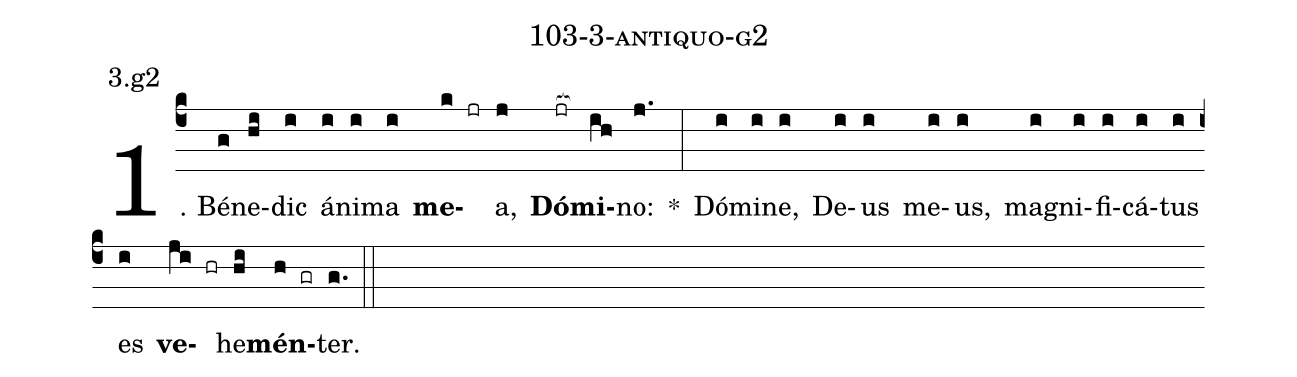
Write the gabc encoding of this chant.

name: 103-3-antiquo-g2;
annotation: 3.g2;
%%
(c4)1. Bé(g)ne(hi)dic(i) á(i)ni(i)ma(i) <b>me</b>(k jr)a,(j) <b>Dó</b>(jr[ocb:1{])<b>mi</b>(ih[ocb:0}])no:(j.) *(:) Dó(i)mi(i)ne,(i) De(i)us(i) me(i)us,(i) ma(i)gni(i)fi(i)cá(i)tus(i) es(i) <b>ve</b>(ji hr)he(hi)<b>mén</b>(h gr)ter.(g.) (::)
